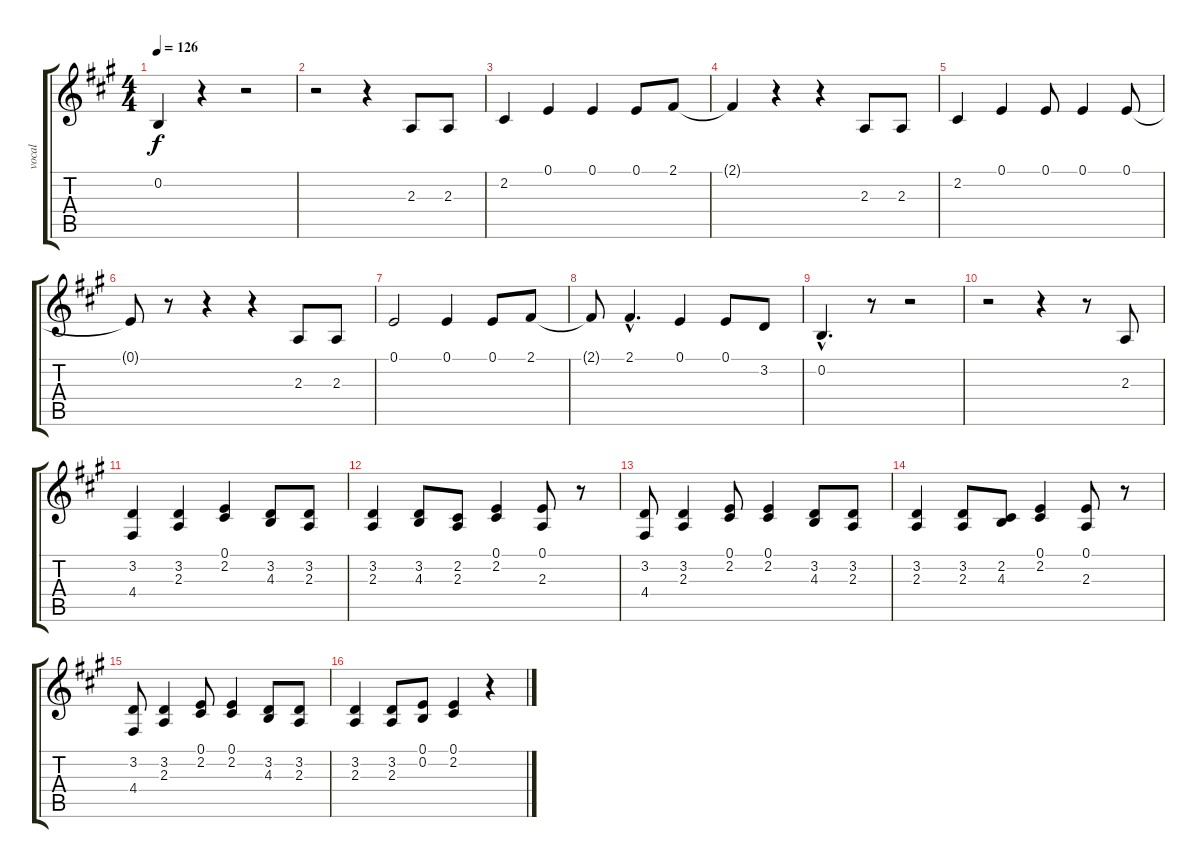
\track ("vocal" "vocal") {instrument sopranosax}
\staff {score tabs}
\tuning (E4 B3 G3 D3 A2 E2) {hide}
\ts (4 4)
\tempo 126
\clef g2
\ks a
0.2{t}.4{dy f} r.4 r.2 |
r.2 r.4 2.3.8 2.3.8 |
2.2.4 0.1.4 0.1.4 0.1.8 2.1.8 |
2.1{t}.4 r.4 r.4 2.3.8 2.3.8 |
2.2.4 0.1.4 0.1.8 0.1.4 0.1.8 |
0.1{t}.8 r.8 r.4 r.4 2.3.8 2.3.8 |
0.1.2 0.1.4 0.1.8 2.1.8 |
2.1{t}.8 2.1{hac}.4{d} 0.1.4 0.1.8 3.2.8 |
0.2{hac}.4{d} r.8 r.2 |
r.2 r.4 r.8 2.3.8 |
(3.2 4.4).4 (3.2 2.3).4 (0.1 2.2).4 (3.2 4.3).8 (3.2 2.3).8 |
(3.2 2.3).4 (3.2 4.3).8 (2.2 2.3).8 (0.1 2.2).4 (0.1 2.3).8 r.8 |
(3.2 4.4).8 (3.2 2.3).4 (0.1 2.2).8 (0.1 2.2).4 (3.2 4.3).8 (3.2 2.3).8 |
(3.2 2.3).4 (3.2 2.3).8 (2.2 4.3).8 (0.1 2.2).4 (0.1 2.3).8 r.8 |
(3.2 4.4).8 (3.2 2.3).4 (0.1 2.2).8 (0.1 2.2).4 (3.2 4.3).8 (3.2 2.3).8 |
(3.2 2.3).4 (3.2 2.3).8 (0.1 0.2).8 (0.1 2.2).4 r.4
